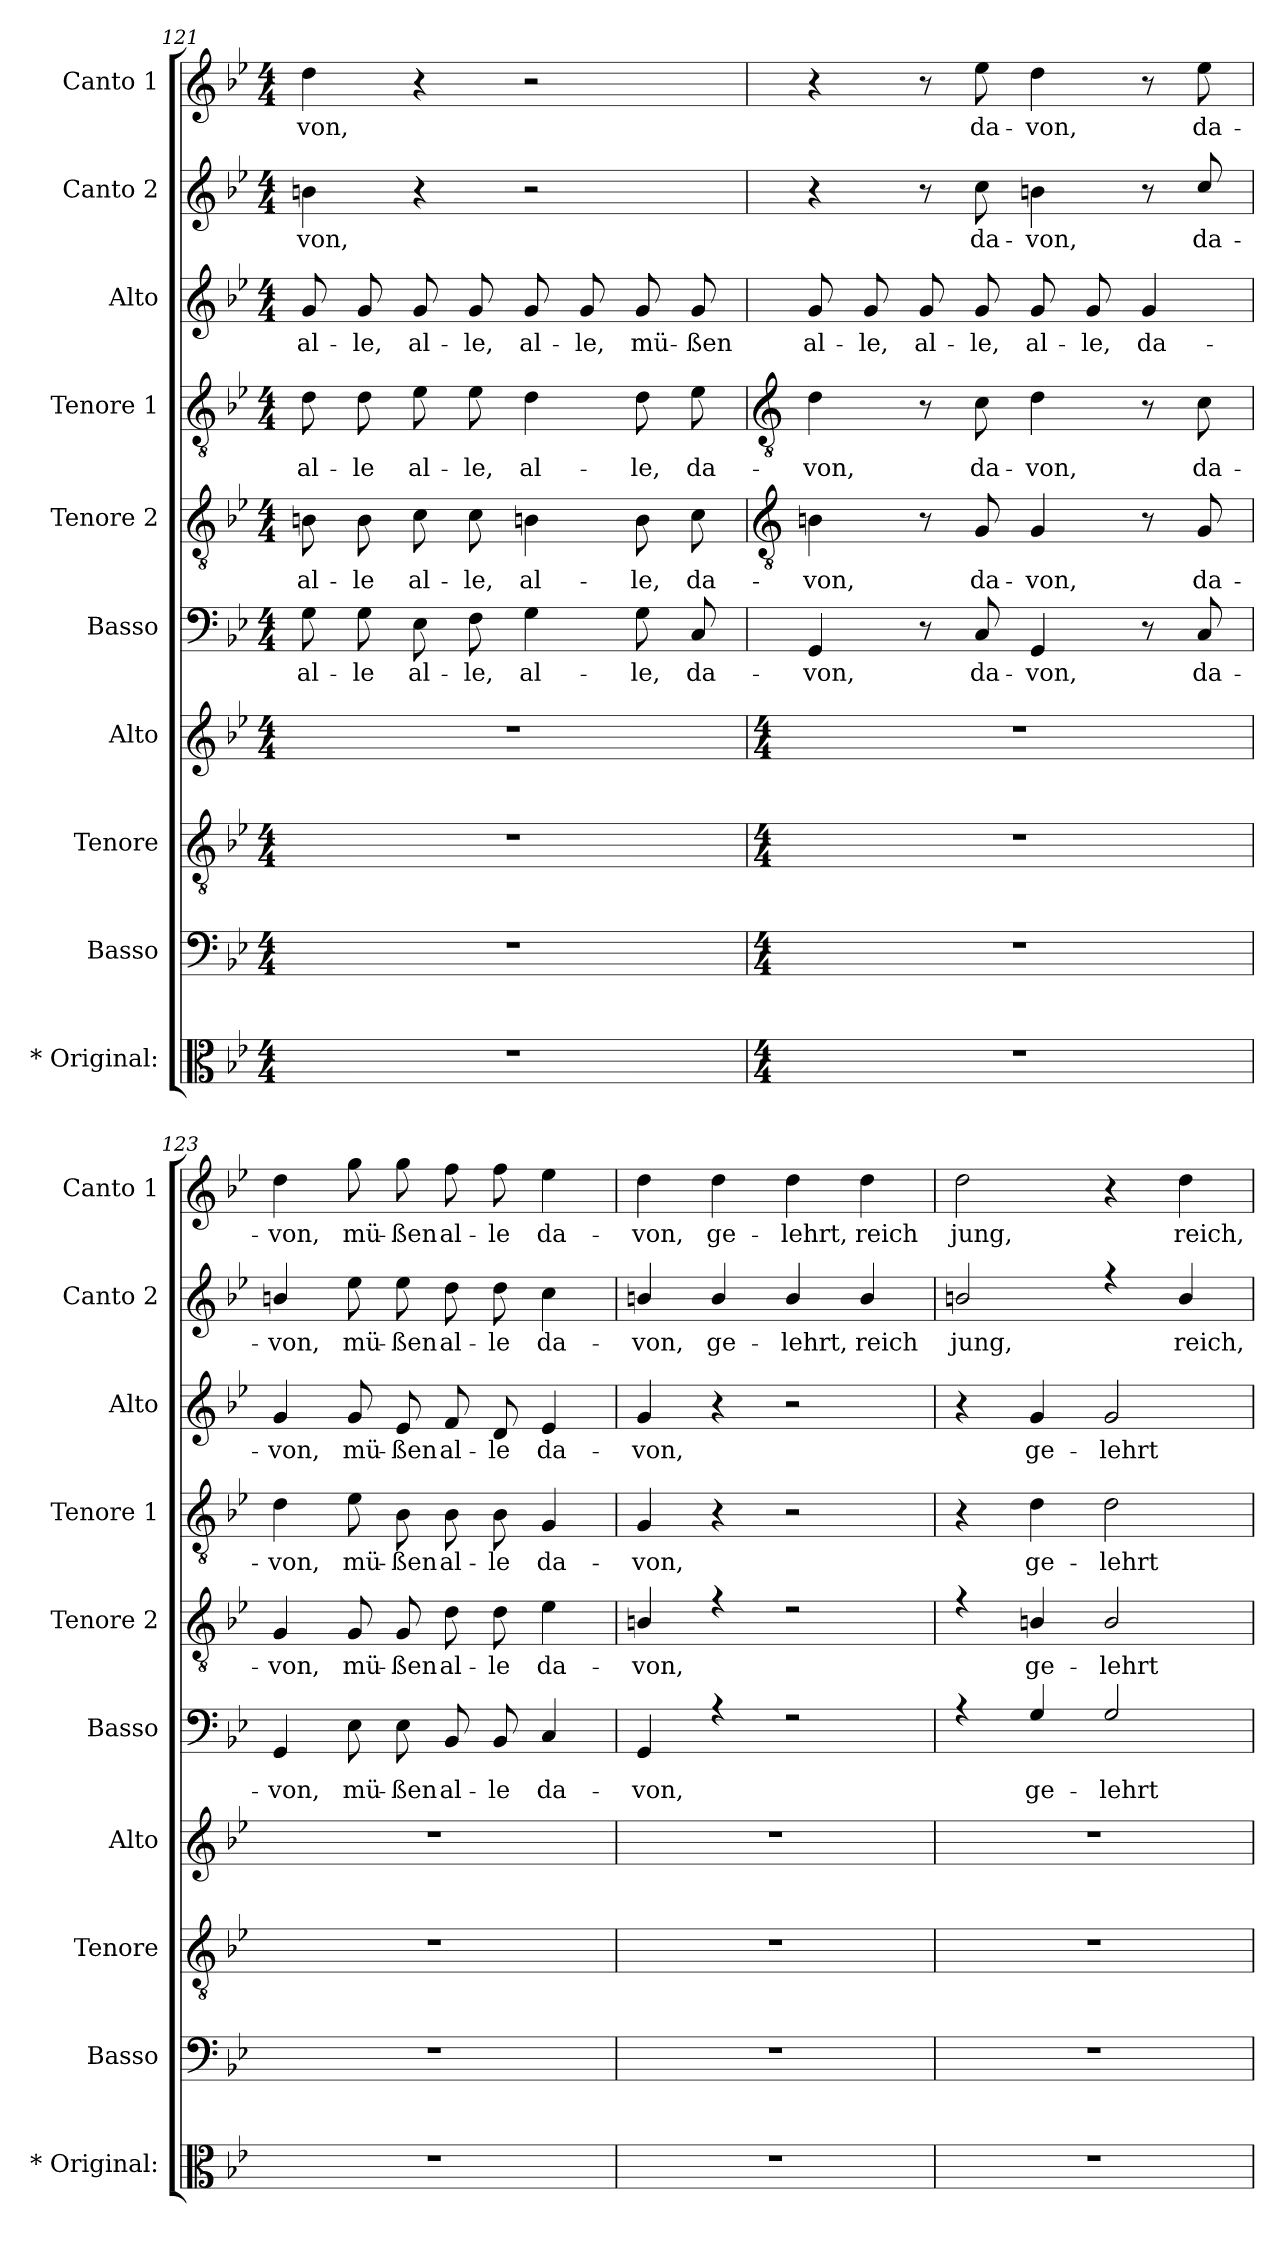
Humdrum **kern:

**kern	**kern	**kern	**kern	**kern	**text	**kern	**text	**kern	**text	**kern	**text	**kern	**text	**kern	**text
*part10	*part9	*part8	*part7	*part6	*part6	*part5	*part5	*part4	*part4	*part3	*part3	*part2	*part2	*part1	*part1
*staff10	*staff9	*staff8	*staff7	*staff6	*staff6	*staff5	*staff5	*staff4	*staff4	*staff3	*staff3	*staff2	*staff2	*staff1	*staff1
*I"* Original:	*I"Basso	*I"Tenore	*I"Alto	*I"Basso	*	*I"Tenore 2	*	*I"Tenore 1	*	*I"Alto	*	*I"Canto 2	*	*I"Canto 1	*
*I'* Original:	*I'Basso	*I'Tenore	*I'Alto	*I'Basso	*	*I'Tenore 2	*	*I'Tenore 1	*	*I'Alto	*	*I'Canto 2	*	*I'Canto 1	*
*clefC3	*clefF4	*clefGv2	*clefG2	*clefF4	*	*clefGv2	*	*clefGv2	*	*clefG2	*	*clefG2	*	*clefG2	*
*k[b-e-]	*k[b-e-]	*k[b-e-]	*k[b-e-]	*k[b-e-]	*	*k[b-e-]	*	*k[b-e-]	*	*k[b-e-]	*	*k[b-e-]	*	*k[b-e-]	*
*B-:	*B-:	*B-:	*B-:	*B-:	*	*B-:	*	*B-:	*	*B-:	*	*B-:	*	*B-:	*
*M4/4	*M4/4	*M4/4	*M4/4	*M4/4	*	*M4/4	*	*M4/4	*	*M4/4	*	*M4/4	*	*M4/4	*
=121	=121	=121	=121	=121	=121	=121	=121	=121	=121	=121	=121	=121	=121	=121	=121
!	!	!	!	!	!LO:LY:b	!	!LO:LY:b	!	!LO:LY:b	!	!LO:LY:b	!	!LO:LY:b	!	!LO:LY:b
1r	1r	1r	1r	8G	al-	8Bn	al-	8d	al-	8g	al-	4bn	-von,	4dd	-von,
!	!	!	!	!	!LO:LY:b	!	!LO:LY:b	!	!LO:LY:b	!	!LO:LY:b	!	!	!	!
.	.	.	.	8G	-le	8B	-le	8d	-le	8g	-le,	.	.	.	.
!	!	!	!	!	!LO:LY:b	!	!LO:LY:b	!	!LO:LY:b	!	!LO:LY:b	!	!	!	!
.	.	.	.	8E-	al-	8c	al-	8e-	al-	8g	al-	4r	.	4r	.
!	!	!	!	!	!LO:LY:b	!	!LO:LY:b	!	!LO:LY:b	!	!LO:LY:b	!	!	!	!
.	.	.	.	8F	-le,	8c	-le,	8e-	-le,	8g	-le,	.	.	.	.
!	!	!	!	!	!LO:LY:b	!	!LO:LY:b	!	!LO:LY:b	!	!LO:LY:b	!	!	!	!
.	.	.	.	4G	al-	4Bn	al-	4d	al-	8g	al-	2r	.	2r	.
!	!	!	!	!	!	!	!	!	!	!	!LO:LY:b	!	!	!	!
.	.	.	.	.	.	.	.	.	.	8g	-le,	.	.	.	.
!	!	!	!	!	!LO:LY:b	!	!LO:LY:b	!	!LO:LY:b	!	!LO:LY:b	!	!	!	!
.	.	.	.	8G	-le,	8B	-le,	8d	-le,	8g	mü-	.	.	.	.
!	!	!	!	!	!LO:LY:b	!	!LO:LY:b	!	!LO:LY:b	!	!LO:LY:b	!	!	!	!
.	.	.	.	8C	da-	8c	da-	8e-	da-	8g	-ßen	.	.	.	.
!!LO:LB:g=z
=122	=122	=122	=122	=122	=122	=122	=122	=122	=122	=122	=122	=122	=122	=122	=122
*	*	*	*	*	*	*clefGv2	*	*clefGv2	*	*	*	*	*	*	*
*M4/4	*M4/4	*M4/4	*M4/4	*	*	*	*	*	*	*	*	*	*	*	*
!	!	!	!	!	!LO:LY:b	!	!LO:LY:b	!	!LO:LY:b	!	!LO:LY:b	!	!	!	!
*	*	*	*	*^	*	*^	*	*	*	*	*	*^	*	*	*
1r	1r	1r	1r	4GG	2ryy	-von,	4Bn	2ryy	-von,	4d	-von,	8g	al-	4r	2ryy	.	4r	.
!	!	!	!	!	!	!	!	!	!	!	!	!	!LO:LY:b	!	!	!	!	!
.	.	.	.	.	.	.	.	.	.	.	.	8g	-le,	.	.	.	.	.
!	!	!	!	!	!	!	!	!	!	!	!	!	!LO:LY:b	!	!	!	!	!
.	.	.	.	8r	.	.	8r	.	.	8r	.	8g	al-	8r	.	.	8r	.
!	!	!	!	!	!	!LO:LY:b	!	!	!LO:LY:b	!	!LO:LY:b	!	!LO:LY:b	!	!	!LO:LY:b	!	!LO:LY:b
.	.	.	.	8C	.	da-	8G	.	da-	8c	da-	8g	-le,	8cc	.	da-	8ee-	da-
!	!	!	!	!	!	!LO:LY:b	!	!	!LO:LY:b	!	!LO:LY:b	!	!LO:LY:b	!	!	!LO:LY:b	!	!LO:LY:b
.	.	.	.	4GG	4ryy	-von,	4G	4ryy	-von,	4d	-von,	8g	al-	4bn	4ryy	-von,	4dd	-von,
!	!	!	!	!	!	!	!	!	!	!	!	!	!LO:LY:b	!	!	!	!	!
.	.	.	.	.	.	.	.	.	.	.	.	8g	-le,	.	.	.	.	.
!	!	!	!	!	!	!	!	!	!	!	!	!	!LO:LY:b	!	!	!	!	!
.	.	.	.	8r	8ryy	.	8r	8ryy	.	8r	.	4g	da-	8r	8ryy	.	8r	.
!	!	!	!	!	!	!LO:LY:b	!	!	!LO:LY:b	!	!LO:LY:b	!	!	!	!	!LO:LY:b	!	!LO:LY:b
.	.	.	.	8C	8GG\yy	da-	8G	8G\yy	da-	8c	da-	.	.	8cc	8g\yy	da-	8ee-	da-
=123	=123	=123	=123	=123	=123	=123	=123	=123	=123	=123	=123	=123	=123	=123	=123	=123	=123	=123
!	!	!	!	!	!	!LO:LY:b	!	!	!LO:LY:b	!	!LO:LY:b	!	!LO:LY:b	!	!	!LO:LY:b	!	!LO:LY:b
1r	1r	1r	1r	4GG	4GG\yy	-von,	4G	4G\yy	-von,	4d	-von,	4g	-von,	4bn	4g\yy	-von,	4dd	-von,
!	!	!	!	!	!	!LO:LY:b	!	!	!LO:LY:b	!	!LO:LY:b	!	!LO:LY:b	!	!	!LO:LY:b	!	!LO:LY:b
.	.	.	.	8E-	4ryy	-mü-	8G	4ryy	-mü-	8e-	mü-	8g	mü-	8ee-	4ryy	-mü-	8gg	mü-
!	!	!	!	!	!	!LO:LY:b	!	!	!LO:LY:b	!	!LO:LY:b	!	!LO:LY:b	!	!	!LO:LY:b	!	!LO:LY:b
.	.	.	.	8E-	.	-ßen	8G	.	-ßen	8B-	-ßen	8e-	-ßen	8ee-	.	-ßen	8gg	-ßen
!	!	!	!	!	!	!LO:LY:b	!	!	!LO:LY:b	!	!LO:LY:b	!	!LO:LY:b	!	!	!LO:LY:b	!	!LO:LY:b
.	.	.	.	8BB-	2ryy	al-	8d	2ryy	al-	8B-	al-	8f	al-	8dd	2ryy	al-	8ff	al-
!	!	!	!	!	!	!LO:LY:b	!	!	!LO:LY:b	!	!LO:LY:b	!	!LO:LY:b	!	!	!LO:LY:b	!	!LO:LY:b
.	.	.	.	8BB-	.	-le	8d	.	-le	8B-	-le	8d	-le	8dd	.	-le	8ff	-le
!	!	!	!	!	!	!LO:LY:b	!	!	!LO:LY:b	!	!LO:LY:b	!	!LO:LY:b	!	!	!LO:LY:b	!	!LO:LY:b
.	.	.	.	4C	.	da-	4e-	.	da-	4G	da-	4e-	da-	4cc	.	da-	4ee-	da-
=124	=124	=124	=124	=124	=124	=124	=124	=124	=124	=124	=124	=124	=124	=124	=124	=124	=124	=124
!	!	!	!	!	!	!LO:LY:b	!	!	!LO:LY:b	!	!LO:LY:b	!	!LO:LY:b	!	!	!LO:LY:b	!	!LO:LY:b
1r	1r	1r	1r	4GG	1ryy	von,	4Bn	1ryy	von,	4G	-von,	4g	-von,	4bn	1ryy	von,	4dd	-von,
!	!	!	!	!	!	!	!	!	!	!	!	!	!	!	!	!LO:LY:b	!	!LO:LY:b
.	.	.	.	4r	.	.	4r	.	.	4r	.	4r	.	4b	.	ge-	4dd	ge-
!	!	!	!	!	!	!	!	!	!	!	!	!	!	!	!	!LO:LY:b	!	!LO:LY:b
.	.	.	.	2r	.	.	2r	.	.	2r	.	2r	.	4b	.	-lehrt,	4dd	-lehrt,
!	!	!	!	!	!	!	!	!	!	!	!	!	!	!	!	!LO:LY:b	!	!LO:LY:b
.	.	.	.	.	.	.	.	.	.	.	.	.	.	4b	.	reich	4dd	reich
=125	=125	=125	=125	=125	=125	=125	=125	=125	=125	=125	=125	=125	=125	=125	=125	=125	=125	=125
!	!	!	!	!	!	!	!	!	!	!	!	!	!	!	!	!LO:LY:b	!	!LO:LY:b
1r	1r	1r	1r	4r	1ryy	.	4r	1ryy	.	4r	.	4r	.	2bn	1ryy	jung,	2dd	jung,
!	!	!	!	!	!	!LO:LY:b	!	!	!LO:LY:b	!	!LO:LY:b	!	!LO:LY:b	!	!	!	!	!
.	.	.	.	4G	.	ge-	4Bn	.	ge-	4d	ge-	4g	ge-	.	.	.	.	.
!	!	!	!	!	!	!LO:LY:b	!	!	!LO:LY:b	!	!LO:LY:b	!	!LO:LY:b	!	!	!	!	!
.	.	.	.	2G	.	-lehrt	2B	.	-lehrt	2d	-lehrt	2g	-lehrt	4r	.	.	4r	.
!	!	!	!	!	!	!	!	!	!	!	!	!	!	!	!	!LO:LY:b	!	!LO:LY:b
.	.	.	.	.	.	.	.	.	.	.	.	.	.	4b	.	reich,	4dd	reich,
*	*	*	*	*v	*v	*	*	*	*	*	*	*	*	*v	*v	*	*	*
*	*	*	*	*	*	*v	*v	*	*	*	*	*	*	*	*	*
=	=	=	=	=	=	=	=	=	=	=	=	=	=	=	=
*-	*-	*-	*-	*-	*-	*-	*-	*-	*-	*-	*-	*-	*-	*-	*-
